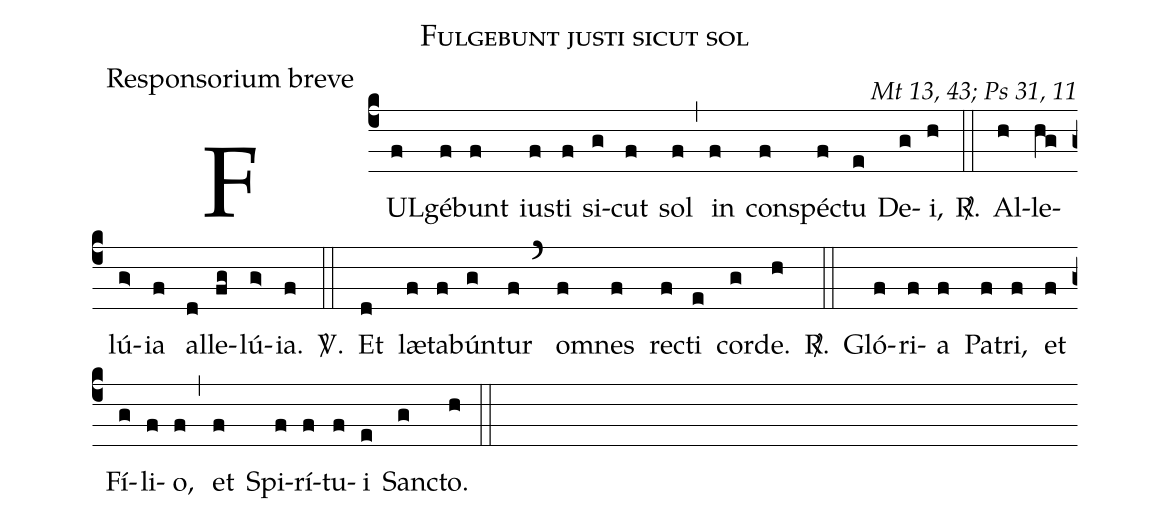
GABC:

name:Fulgebunt justi sicut sol;
office-part:Responsorium breve;
commentary:Mt 13, 43; Ps 31, 11;
%%
(c4) FUL(f)gé(f)bunt(f) ius(f)ti(f) si(g)cut(f) sol(f) (,) in(f) con(f)spéc(f)tu(e) De(g)i,(h) <sp>R/</sp>.(::)
Al(h)le(hg)lú(g>)ia(f) al(d)le(fg)lú(g>)ia.(f) <sp>V/</sp>.(::)
Et(d) l<sp>ae</sp>(f)ta(f)bún(g)tur(f) (`) om(f)nes(f) rec(f)ti(e) cor(g)de.(h) <sp>R/</sp>.(::)
Gló(f)ri(f)a(f) Pa(f)tri,(f) et(f) Fí(g)li(f)o,(f) (,) et(f) Spi(f)rí(f)tu(f)i(e) San(g)cto.(h) (::)
